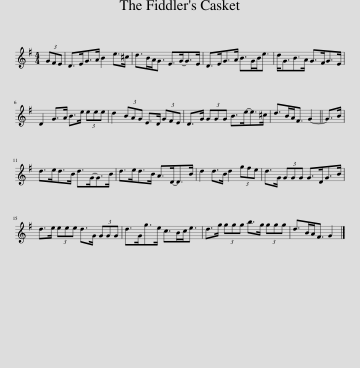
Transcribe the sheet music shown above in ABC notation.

X:1
L:1/8
M:4/4
I:linebreak $
K:G
V:1 treble
V:1
 (3GFE | D>EG>A B2 e>^c | d>BA<G E>G-G>E | D>EG>A B>GB<e | d<GB>A G>FG>E |$ %5
 D2 G>A B>e (3eee | d2 (3BAG E>D (3GFE | D>G (3GGG B>e-e>^c | d>BA<F G2- || G>B |$ %10
 d>ed>B d>G-G>B | d>ed>B A>D-D>B | d2 d>B d2 (3gfe | d>G (3GGG G>DG>B |$ d>e (3eee d>G (3GGG | %15
 d>Gg>e c>Bc<e | d>g (3ggg b>g (3ggg | d>BA<F G2 |] %18
